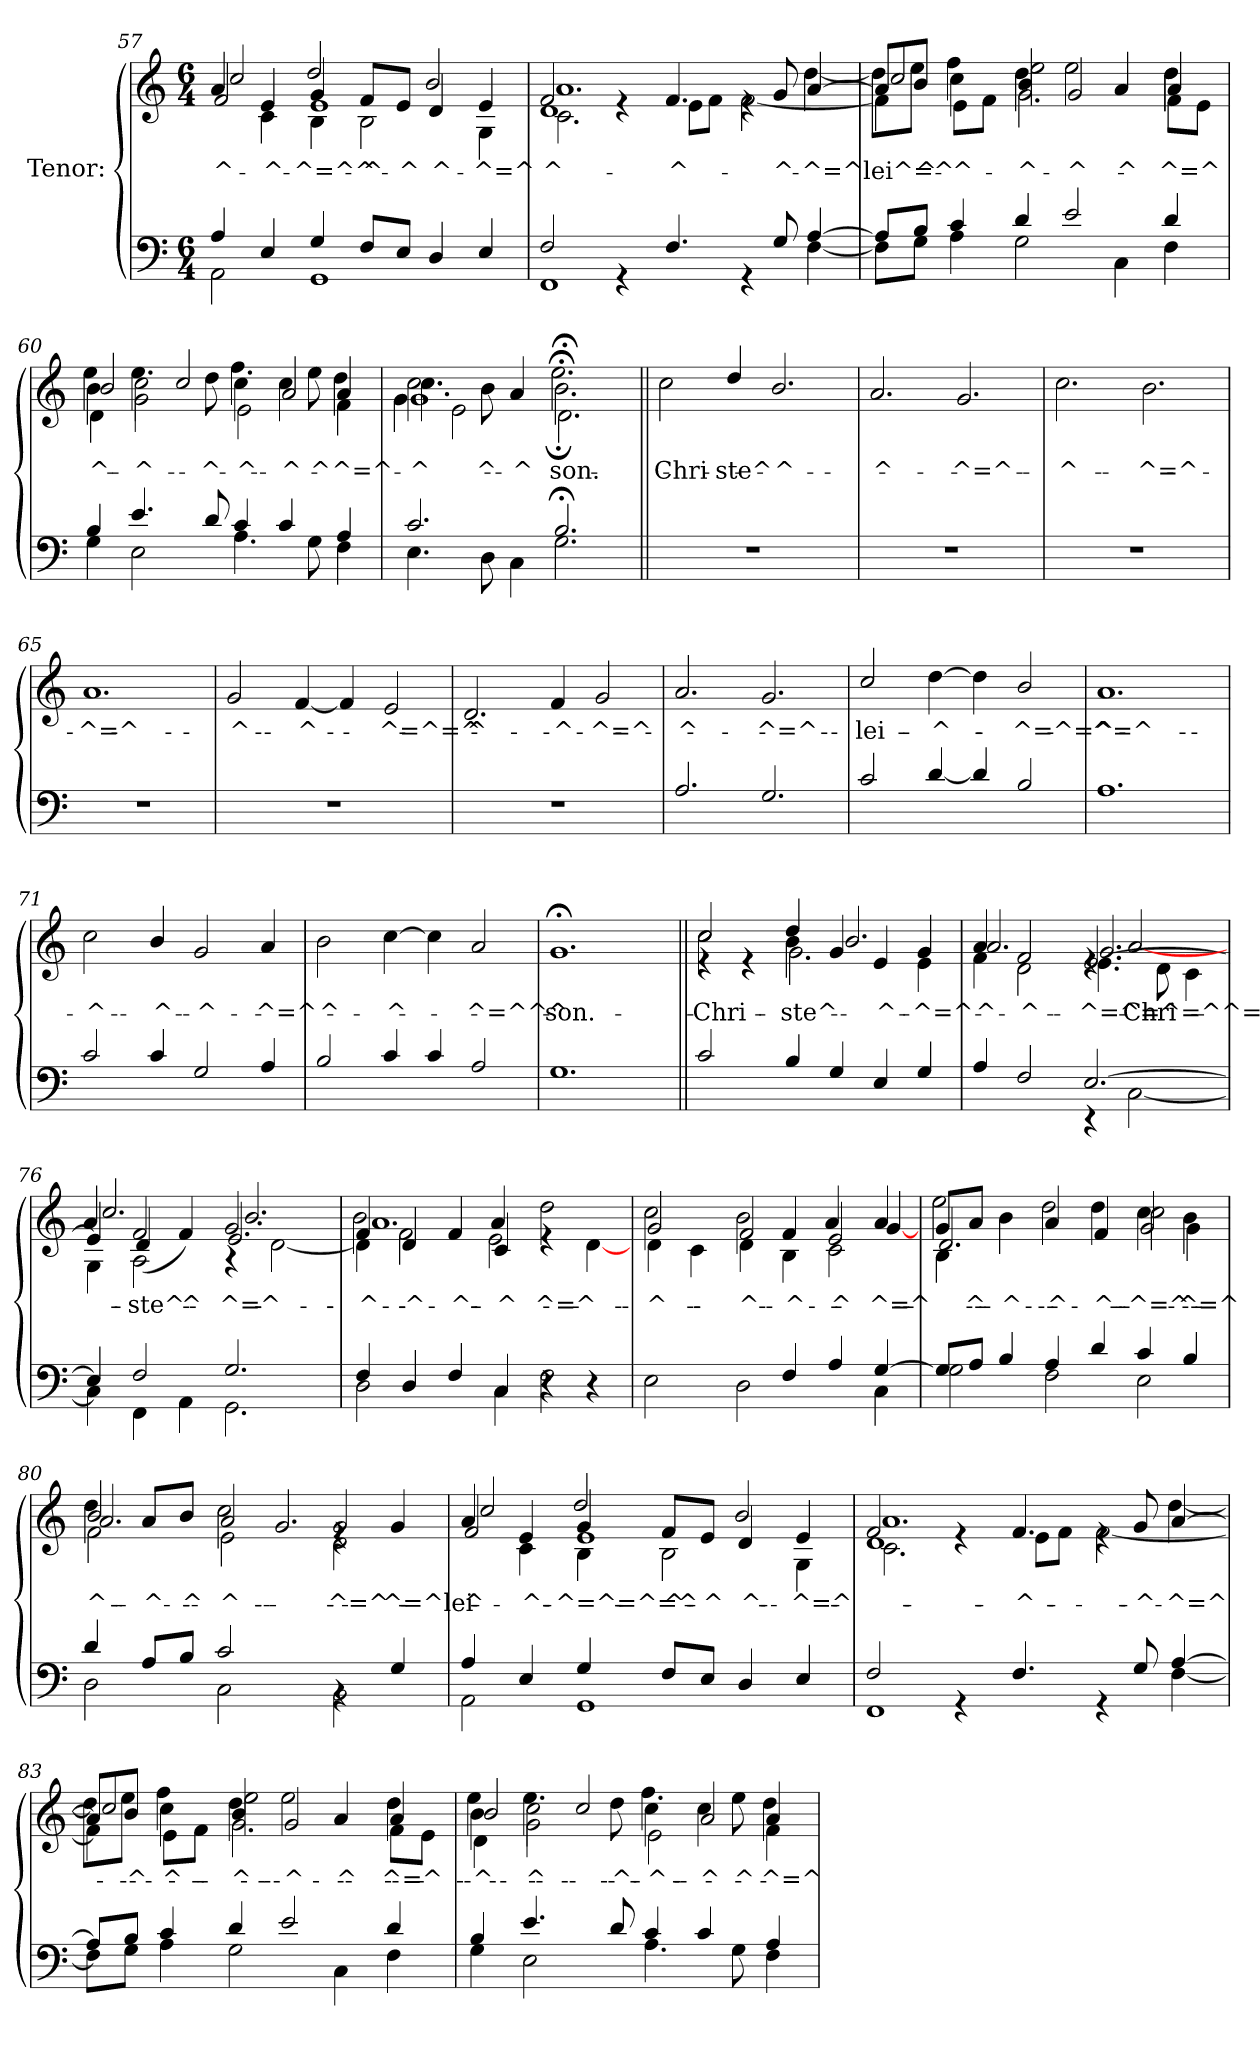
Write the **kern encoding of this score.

**kern	**kern	**text
*part2	*part1	*part1
*staff2	*staff1	*staff1
*	*I"Tenor:	*
*clefF4	*clefG2	*
*k[]	*k[]	*
*C:	*C:	*
*M6/4	*M6/4	*
=57	=57	=57
*^	*	*
!	!	!	!LO:LY:b
*	*	*^	*
!	!	!	!	!LO:LY:b
*	*	*^	*^	*
4A/	2AA\	4a/	2f/	2cc/	4ryy	^-
!	!	!	!	!	!	!LO:LY:b
4E/	.	4e/	.	.	4c\	-^-
!	!	!	!	!	!	!LO:LY:b
!	!	!	!	!	!	!LO:LY:b
4G/	1GG	4g/	1e	2dd/	4B\	-^=^^-
!	!	!	!	!	!	!LO:LY:b
8F/L	.	8f/L	.	.	2B\	-^-
!	!	!	!	!	!	!LO:LY:b
8E/J	.	8e/J	.	.	.	-^
!	!	!	!	!	!	!LO:LY:b
4D/	.	4d/	.	2b/	.	^-
!	!	!	!	!	!	!LO:LY:b
4E/	.	4e/	.	.	4G\	-^=^
=58	=58	=58	=58	=58	=58	=58
!	!	!	!	!	!	!LO:LY:b
!	!	!	!	!	!	!LO:LY:b
2F/	1FF	2f/	1d	1.a	2.c\	-^-
4rGG	.	4re	.	.	.	.
!	!	!	!	!	!	!LO:LY:b
4.F/	.	4.f/	.	.	8e\L	-^-
.	.	.	.	.	8f\J	.
.	4rGG	.	4re	.	[>2f\	.
!	!	!	!	!	!	!LO:LY:b
8G/	.	8g/	.	.	.	-^-
!	!	!	!	!	!	!LO:LY:b
!	!	!	!	!	!	!LO:LY:b
[<4A/	[>4F\	[<4a/	[>4dd\	.	.	-^=^lei^=^
=59	=59	=59	=59	=59	=59	=59
8A/L]	8F\L]	8a/L]	8dd\L]	2cc/	4f\]	.
!	!	!	!	!	!	!LO:LY:b
!	!	!	!	!	!	!LO:LY:b
8B/J	8G\J	8b/J	8ee\J	.	.	^-
!	!	!	!	!	!	!LO:LY:b
!	!	!	!	!	!	!LO:LY:b
4c/	4A\	4cc\	4ff\	.	8e\L	-^-
.	.	.	.	.	8f\J	.
!	!	!	!	!	!	!LO:LY:b
!	!	!	!	!	!	!LO:LY:b
4d/	2G\	4dd\	2ee\	4b/	2.g\	-^-
!	!	!	!	!	!	!LO:LY:b
2e/	.	2ee\	.	2g/	.	-^-
!	!	!	!	!	!	!LO:LY:b
.	4C\	.	4a/	.	.	-^-
!	!	!	!	!	!	!LO:LY:b
!	!	!	!	!	!	!LO:LY:b
4d/	4F\	4dd\	4dd\	4a/	8f\L	-^=^
.	.	.	.	.	8e\J	.
!!LO:LB:g=z	!!	!!	!!
=60	=60	=60	=60	=60	=60	=60
!	!	!	!	!	!	!LO:LY:b
!	!	!	!	!	!	!LO:LY:b
4B/	4G\	4b\	4ee\	2b/	4d\	^-
!	!	!	!	!	!	!LO:LY:b
4.e/	2E\	4.ee\	2cc\	.	2g\	-^-
.	.	.	.	2cc/	.	.
!	!	!	!	!	!	!LO:LY:b
8d/	.	8dd\	.	.	.	-^-
!	!	!	!	!	!	!LO:LY:b
!	!	!	!	!	!	!LO:LY:b
4c/	4.A\	4cc\	4.ff\	.	2e\	-^-
!	!	!	!	!	!	!LO:LY:b
4c/	.	4cc\	.	2a/	.	^-
!	!	!	!	!	!	!LO:LY:b
.	8G\	.	8ee\	.	.	-^-
!	!	!	!	!	!	!LO:LY:b
!	!	!	!	!	!	!LO:LY:b
4A/	4F\	4a/	4dd\	.	4f\	-^=^
=61	=61	=61	=61	=61	=61	=61
!	!	!	!	!	!	!LO:LY:b
!	!	!	!	!	!	!LO:LY:b
2.c/	4.E\	2.cc\	4.cc\	1.g	4g\	-^-
.	.	.	.	.	2e\	.
!	!	!	!	!	!	!LO:LY:b
.	8D\	.	8b\	.	.	-^-
!	!	!	!	!	!	!LO:LY:b
.	4C\	.	4a/	.	.	-^-
!	!	!	!	!	!	!LO:LY:b
!	!	!	!	!	!	!LO:LY:b
2.B;</	2.G\	2.b;\	2.ee;\	.	2.d;\	-son.
!!LO:LB:g=z
=62||	=62||	=62||	=62||	=62||	=62||	=62||
!	!	!LO:TX:b:B:t=E	!	!	!	!
!	!	!	!	!	!	!LO:LY:b
*v	*v	*	*	*	*	*
*	*v	*v	*v	*v	*
1.r	2cc\	Chri-
!	!	!LO:LY:b
.	4dd/	-ste^-
!	!	!LO:LY:b
.	2.b/	-^-
=63	=63	=63
!	!	!LO:LY:b
1.r	2.a/	-^-
!	!	!LO:LY:b
.	2.g/	-^=^-
=64	=64	=64
!	!	!LO:LY:b
1.r	2.cc\	-^-
!	!	!LO:LY:b
.	2.b\	-^=^-
=65	=65	=65
!	!	!LO:LY:b
1.r	1.a	-^=^-
=66	=66	=66
!	!	!LO:LY:b
1.r	2g/	-^-
!	!	!LO:LY:b
.	[<4f/	-^-
.	4f/]	.
!	!	!LO:LY:b
.	2e/	-^=^=^
=67	=67	=67
!	!	!LO:LY:b
1.r	2.d/	^-
!	!	!LO:LY:b
.	4f/	-^-
!	!	!LO:LY:b
.	2g/	-^=^-
!!LO:LB:g=z
=68	=68	=68
!	!	!LO:LY:b
2.A/	2.a/	-^-
!	!	!LO:LY:b
2.G/	2.g/	-^=^-
=69	=69	=69
!	!	!LO:LY:b
2c/	2cc/	-lei-
!	!	!LO:LY:b
[<4d/	[>4dd\	-^-
4d/]	4dd\]	.
!	!	!LO:LY:b
2B/	2b/	-^=^=^
=70	=70	=70
!	!	!LO:LY:b
1.A	1.a	^=^-
=71	=71	=71
!	!	!LO:LY:b
2c/	2cc\	-^-
!	!	!LO:LY:b
4c/	4b/	-^-
!	!	!LO:LY:b
2G/	2g/	-^-
!	!	!LO:LY:b
4A/	4a/	-^=^
=72	=72	=72
!	!	!LO:LY:b
2B/	2b\	^-
!	!	!LO:LY:b
4c/	[>4cc\	-^-
4c/	4cc\]	.
!	!	!LO:LY:b
2A/	2a/	-^=^^^
=73	=73	=73
!	!	!LO:LY:b
1.G	1.g;	son.
!!LO:LB:g=z
=74||	=74||	=74||
!	!	!LO:LY:b
*	*^	*
*	*	*^	*
2c/	2cc\	2cc/	4re	Chri-
.	.	.	4re	.
!	!	!	!	!LO:LY:b
4B/	4b\	4dd/	2.g\	-ste^-
4G/	4g/	2.b/	.	.
!	!	!	!	!LO:LY:b
4E/	4e/	.	.	-^-
!	!	!	!	!LO:LY:b
4G/	4g/	.	4e\	-^=^
=75	=75	=75	=75	=75
*^	*	*	*	*
!	!	!	!	!	!LO:LY:b
*	*	*	*	*^	*
4A/	2.ryy	4a/	2.a/	4f\	2.ryy	^-
!	!	!	!	!	!	!LO:LY:b
2F/	.	2f/	.	2d\	.	-^-
!	!	!	!	!	!	!LO:LY:b
[<2.E/	4rDD	[<2.e/	2.g/	4.e\	4re	-^=^=^=^^=^
!	!	!	!	!	!	!LO:LY:b
.	[>2C\	.	.	.	[<2a/	Chri-
.	.	.	.	8d\	.	.
.	.	.	.	4c\	.	.
=76	=76	=76	=76	=76	=76	=76
4E/]	4C\]	4e/]	4a/	2.cc/	4G\	.
!	!	!	!	!	!	!LO:LY:b
2F/	4FF\	2f/	(<4d/	.	2A\	-ste^-
!	!	!	!	!	!	!LO:LY:b
.	4AA\	.	4f/)	.	.	-^-
!	!	!	!	!	!	!LO:LY:b
2.G/	2.GG\	2.g/	2.e/	2.b/	4rA	-^=^-
.	.	.	.	.	[>2d\	.
=77	=77	=77	=77	=77	=77	=77
!	!	!	!	!	!	!LO:LY:b
!	!	!	!	!	!	!LO:LY:b
4F/	2D\	4f/	2b\	1.a	4d\]	^-
!	!	!	!	!	!	!LO:LY:b
4D/	.	4d/	.	.	2f\	-^-
!	!	!	!	!	!	!LO:LY:b
4F/	4ryy	4f/	4ryy	.	.	-^-
!	!	!	!	!	!	!LO:LY:b
!	!	!	!	!	!	!LO:LY:b
4C/	4C\	4c/	4a/	.	2e\	-^-
!	!	!	!	!	!	!LO:LY:b
4rC	2F\	4re	2dd\	.	.	-^=^-
4rC	.	4ryy	.	.	[>4d\	.
!!LO:LB:g=z	!!	!!	!!
=78	=78	=78	=78	=78	=78	=78
!	!	!	!	!	!	!LO:LY:b
2.ryy	2E\	2cc\	2g/	4d\	2.ryy	-^-
.	.	.	.	4c\	.	.
!	!	!	!	!	!	!LO:LY:b
.	2D\	2b\	2f/	4d\	.	-^-
!	!	!	!	!	!	!LO:LY:b
4F/	.	.	.	4B\	4f/	^-
!	!	!	!	!	!	!LO:LY:b
4A/	4ryy	4ryy	2e/	2c\	4a/	-^-
!	!	!	!	!	!	!LO:LY:b
!	!	!	!	!	!	!LO:LY:b
[<4G/	4C\	4a/	.	.	[<4g/	-^=^
=79	=79	=79	=79	=79	=79	=79
!	!	!	!	!	!	!LO:LY:b
8G/L]	2G\	8g/L	2ee\	2.d/	4B\	.
!	!	!	!	!	!	!LO:LY:b
8A/J	.	8a/J	.	.	.	^-
!	!	!	!	!	!	!LO:LY:b
4B/	.	4b\	.	.	1ryy	-^-
!	!	!	!	!	!	!LO:LY:b
!	!	!	!	!	!	!LO:LY:b
4A/	2F\	4a/	2dd\	.	.	-^-
!	!	!	!	!	!	!LO:LY:b
4d/	.	4dd\	.	4f/	.	-^-
!	!	!	!	!	!	!LO:LY:b
!	!	!	!	!	!	!LO:LY:b
4c/	2E\	4cc\	2cc\	2g/	.	-^=^-
!	!	!	!	!	!	!LO:LY:b
4B/	.	4b\	.	.	4g\	-^=^
!!LO:LB:g=z	!!	!!	!!
=80	=80	=80	=80	=80	=80	=80
!	!	!	!	!	!	!LO:LY:b
!	!	!	!	!	!	!LO:LY:b
4d/	2D\	4dd\	2b/	2.a/	2f\	^-
!	!	!	!	!	!	!LO:LY:b
8A/L	.	8a/L	.	.	.	-^-
!	!	!	!	!	!	!LO:LY:b
8B/J	.	8b/J	.	.	.	-^
!	!	!	!	!	!	!LO:LY:b
!	!	!	!	!	!	!LO:LY:b
2c/	2C\	2cc\	2a/	.	2e\	-^-
.	.	.	.	2.g/	.	.
!	!	!	!	!	!	!LO:LY:b
4rBB	2BB\	4re	2g/	.	2d\	-^=^-
!	!	!	!	!	!	!LO:LY:b
4G/	.	4g/	.	.	.	-^=^lei
=81	=81	=81	=81	=81	=81	=81
!	!	!	!	!	!	!LO:LY:b
!	!	!	!	!	!	!LO:LY:b
4A/	2AA\	4a/	2f/	2cc/	4ryy	^-
!	!	!	!	!	!	!LO:LY:b
4E/	.	4e/	.	.	4c\	-^-
!	!	!	!	!	!	!LO:LY:b
!	!	!	!	!	!	!LO:LY:b
4G/	1GG	4g/	1e	2dd/	4B\	-^=^=^=^
!	!	!	!	!	!	!LO:LY:b
8F/L	.	8f/L	.	.	2B\	-^-
!	!	!	!	!	!	!LO:LY:b
8E/J	.	8e/J	.	.	.	-^
!	!	!	!	!	!	!LO:LY:b
4D/	.	4d/	.	2b/	.	^-
!	!	!	!	!	!	!LO:LY:b
4E/	.	4e/	.	.	4G\	-^=^
=82	=82	=82	=82	=82	=82	=82
!	!	!	!	!	!	!LO:LY:b
2F/	1FF	2f/	1d	1.a	2.c\	.
4rGG	.	4re	.	.	.	.
!	!	!	!	!	!	!LO:LY:b
4.F/	.	4.f/	.	.	8e\L	-^-
.	.	.	.	.	8f\J	.
.	4rGG	.	4re	.	[>2f\	.
!	!	!	!	!	!	!LO:LY:b
8G/	.	8g/	.	.	.	-^-
!	!	!	!	!	!	!LO:LY:b
[<4A/	[>4F\	[<4a/	[>4dd\	.	.	-^=^
=83	=83	=83	=83	=83	=83	=83
8A/L]	8F\L]	8a/L]	8dd\L]	2cc/	4f\]	.
!	!	!	!	!	!	!LO:LY:b
!	!	!	!	!	!	!LO:LY:b
8B/J	8G\J	8b/J	8ee\J	.	.	^-
!	!	!	!	!	!	!LO:LY:b
!	!	!	!	!	!	!LO:LY:b
4c/	4A\	4cc\	4ff\	.	8e\L	-^-
.	.	.	.	.	8f\J	.
!	!	!	!	!	!	!LO:LY:b
!	!	!	!	!	!	!LO:LY:b
4d/	2G\	4dd\	2ee\	4b/	2.g\	-^-
!	!	!	!	!	!	!LO:LY:b
2e/	.	2ee\	.	2g/	.	-^-
!	!	!	!	!	!	!LO:LY:b
.	4C\	.	4a/	.	.	-^-
!	!	!	!	!	!	!LO:LY:b
!	!	!	!	!	!	!LO:LY:b
4d/	4F\	4dd\	4dd\	4a/	8f\L	-^=^
.	.	.	.	.	8e\J	.
!!LO:PB:g=z	!!	!!	!!
=84	=84	=84	=84	=84	=84	=84
!	!	!	!	!	!	!LO:LY:b
!	!	!	!	!	!	!LO:LY:b
4B/	4G\	4b\	4ee\	2b/	4d\	^-
!	!	!	!	!	!	!LO:LY:b
!	!	!	!	!	!	!LO:LY:b
4.e/	2E\	4.ee\	2cc\	.	2g\	-^-
.	.	.	.	2cc/	.	.
!	!	!	!	!	!	!LO:LY:b
8d/	.	8dd\	.	.	.	-^-
!	!	!	!	!	!	!LO:LY:b
!	!	!	!	!	!	!LO:LY:b
4c/	4.A\	4cc\	4.ff\	.	2e\	-^-
!	!	!	!	!	!	!LO:LY:b
4c/	.	4cc\	.	2a/	.	-^-
!	!	!	!	!	!	!LO:LY:b
.	8G\	.	8ee\	.	.	-^-
!	!	!	!	!	!	!LO:LY:b
!	!	!	!	!	!	!LO:LY:b
4A/	4F\	4a/	4dd\	.	4f\	-^=^
*v	*v	*	*	*	*	*
*	*v	*v	*v	*v	*
=	=	=
*-	*-	*-
